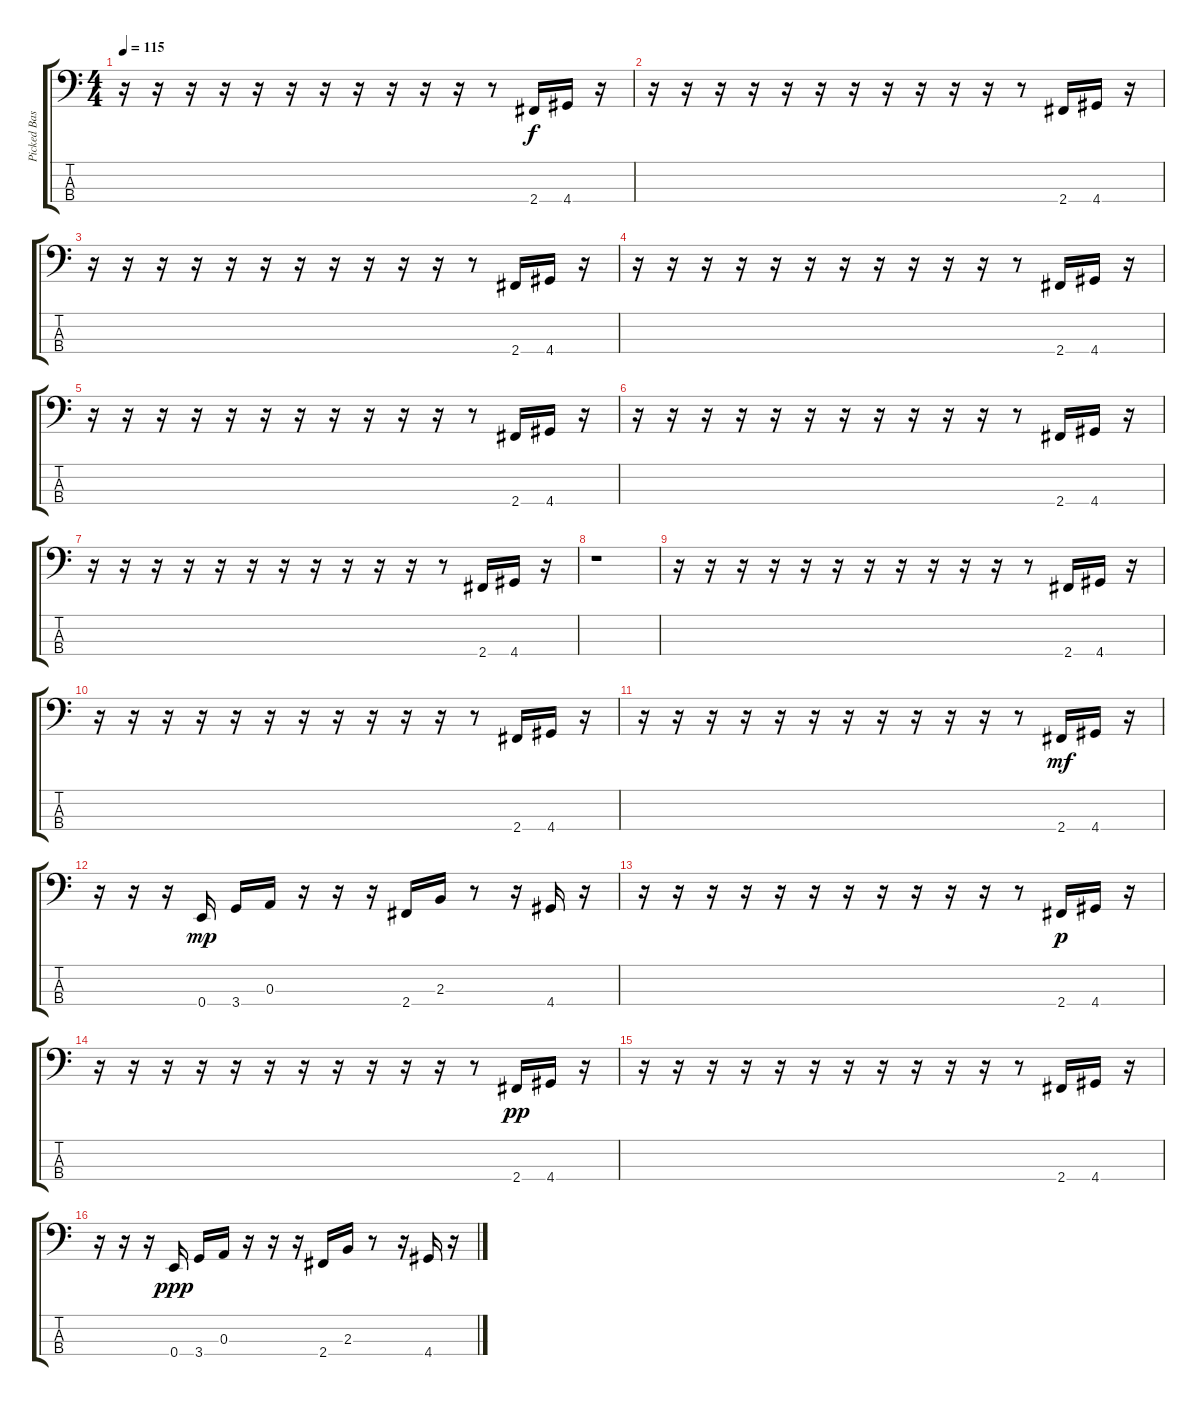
\track ("Picked Bass" "Picked Bas") {instrument electricbasspick}
\staff {score tabs}
\tuning (G2 D2 A1 E1) {hide}
\ts (4 4)
\tempo 115
\clef f4
\ks c
r.16{dy f} r.16 r.16 r.16 r.16 r.16 r.16 r.16 r.16 r.16 r.16 r.8 2.4.16 4.4.16 r.16 |
r.16 r.16 r.16 r.16 r.16 r.16 r.16 r.16 r.16 r.16 r.16 r.8 2.4.16 4.4.16 r.16 |
r.16 r.16 r.16 r.16 r.16 r.16 r.16 r.16 r.16 r.16 r.16 r.8 2.4.16 4.4.16 r.16 |
r.16 r.16 r.16 r.16 r.16 r.16 r.16 r.16 r.16 r.16 r.16 r.8 2.4.16 4.4.16 r.16 |
r.16 r.16 r.16 r.16 r.16 r.16 r.16 r.16 r.16 r.16 r.16 r.8 2.4.16 4.4.16 r.16 |
r.16 r.16 r.16 r.16 r.16 r.16 r.16 r.16 r.16 r.16 r.16 r.8 2.4.16 4.4.16 r.16 |
r.16 r.16 r.16 r.16 r.16 r.16 r.16 r.16 r.16 r.16 r.16 r.8 2.4.16 4.4.16 r.16 |
r.1 |
r.16 r.16 r.16 r.16 r.16 r.16 r.16 r.16 r.16 r.16 r.16 r.8 2.4.16 4.4.16 r.16 |
r.16 r.16 r.16 r.16 r.16 r.16 r.16 r.16 r.16 r.16 r.16 r.8 2.4.16 4.4.16 r.16 |
r.16 r.16 r.16 r.16 r.16 r.16 r.16 r.16 r.16 r.16 r.16 r.8 2.4.16{dy mf} 4.4.16 r.16 |
r.16 r.16 r.16 0.4.16{dy mp} 3.4.16 0.3.16 r.16 r.16 r.16 2.4.16 2.3.16 r.8 r.16 4.4.16 r.16 |
r.16 r.16 r.16 r.16 r.16 r.16 r.16 r.16 r.16 r.16 r.16 r.8 2.4.16{dy p} 4.4.16 r.16 |
r.16 r.16 r.16 r.16 r.16 r.16 r.16 r.16 r.16 r.16 r.16 r.8 2.4.16{dy pp} 4.4.16 r.16 |
r.16 r.16 r.16 r.16 r.16 r.16 r.16 r.16 r.16 r.16 r.16 r.8 2.4.16 4.4.16 r.16 |
r.16 r.16 r.16 0.4.16{dy ppp} 3.4.16 0.3.16 r.16 r.16 r.16 2.4.16 2.3.16 r.8 r.16 4.4.16 r.16
